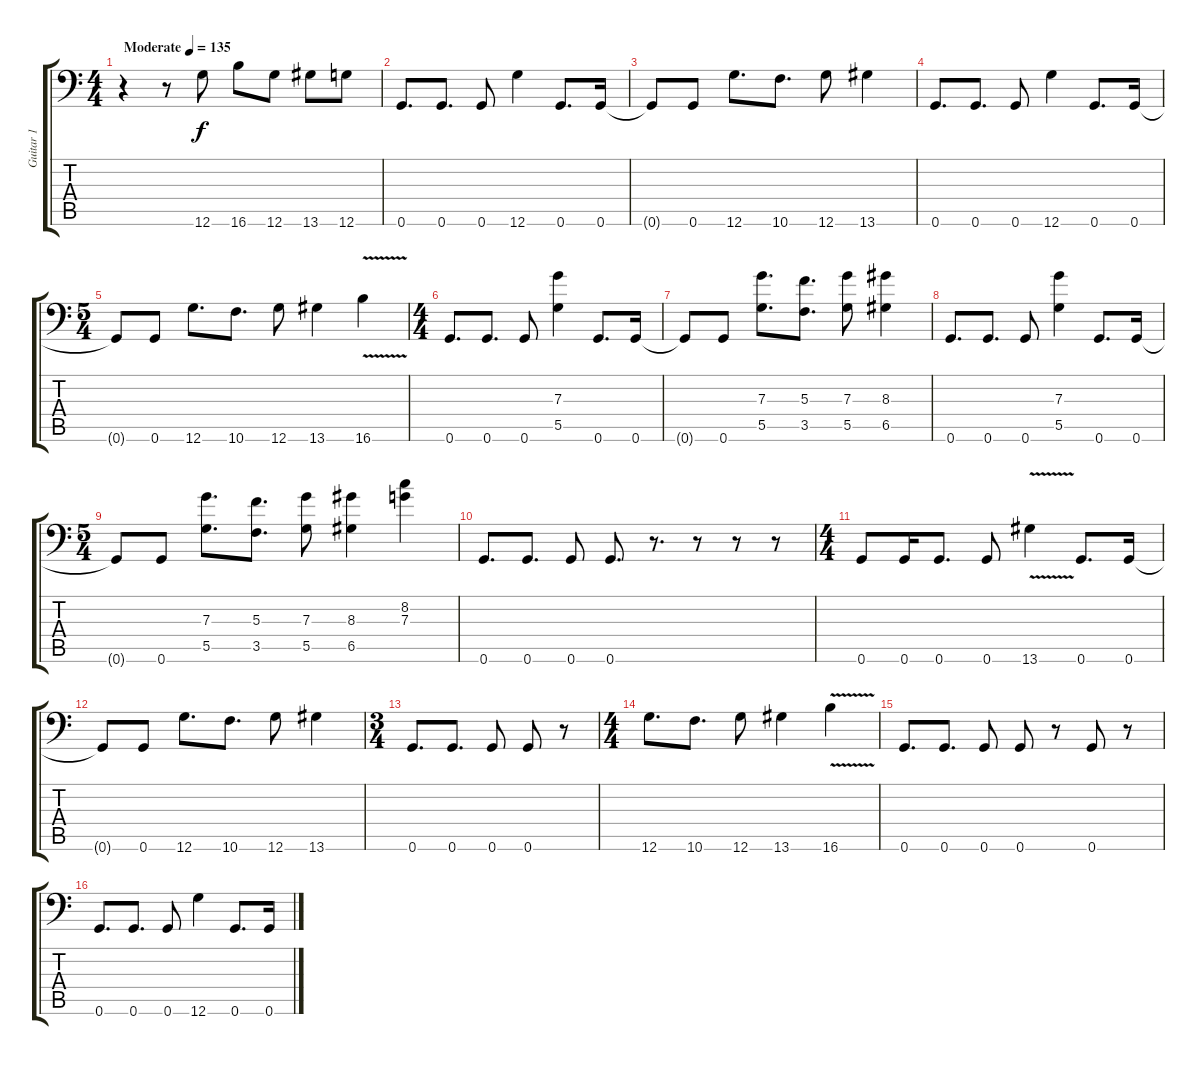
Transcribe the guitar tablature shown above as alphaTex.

\track ("Guitar 1" "Guitar 1") {instrument distortionguitar}
\staff {score tabs}
\tuning (A3 E3 C3 G2 D2 G1) {hide}
\ts (4 4)
\tempo (135 "Moderate")
\clef f4
\ks c
r.4{dy f instrument distortionguitar} r.8 12.6.8 16.6.8 12.6.8 13.6.8 12.6.8 |
0.6.8{d} 0.6.8{d} 0.6.8 12.6.4 0.6.8{d} 0.6.16 |
0.6{t}.8 0.6.8 12.6.8{d} 10.6.8{d} 12.6.8 13.6.4 |
0.6.8{d} 0.6.8{d} 0.6.8 12.6.4 0.6.8{d} 0.6.16 |
\ts (5 4)
0.6{t}.8 0.6.8 12.6.8{d} 10.6.8{d} 12.6.8 13.6.4 16.6{v}.4 |
\ts (4 4)
0.6.8{d} 0.6.8{d} 0.6.8 (7.3 5.5).4 0.6.8{d} 0.6.16 |
0.6{t}.8 0.6.8 (7.3 5.5).8{d} (5.3 3.5).8{d} (7.3 5.5).8 (8.3 6.5).4 |
0.6.8{d} 0.6.8{d} 0.6.8 (7.3 5.5).4 0.6.8{d} 0.6.16 |
\ts (5 4)
0.6{t}.8 0.6.8 (7.3 5.5).8{d} (5.3 3.5).8{d} (7.3 5.5).8 (8.3 6.5).4 (8.2 7.3).4 |
0.6.8{d} 0.6.8{d} 0.6.8 0.6.8{d} r.8{d} r.8 r.8 r.8 |
\ts (4 4)
0.6.8 0.6.16 0.6.8{d} 0.6.8 13.6{v}.4 0.6.8{d} 0.6.16 |
0.6{t}.8 0.6.8 12.6.8{d} 10.6.8{d} 12.6.8 13.6.4 |
\ts (3 4)
0.6.8{d} 0.6.8{d} 0.6.8 0.6.8 r.8 |
\ts (4 4)
12.6.8{d} 10.6.8{d} 12.6.8 13.6.4 16.6{v}.4 |
0.6.8{d} 0.6.8{d} 0.6.8 0.6.8 r.8 0.6.8 r.8 |
0.6.8{d} 0.6.8{d} 0.6.8 12.6.4 0.6.8{d} 0.6.16
